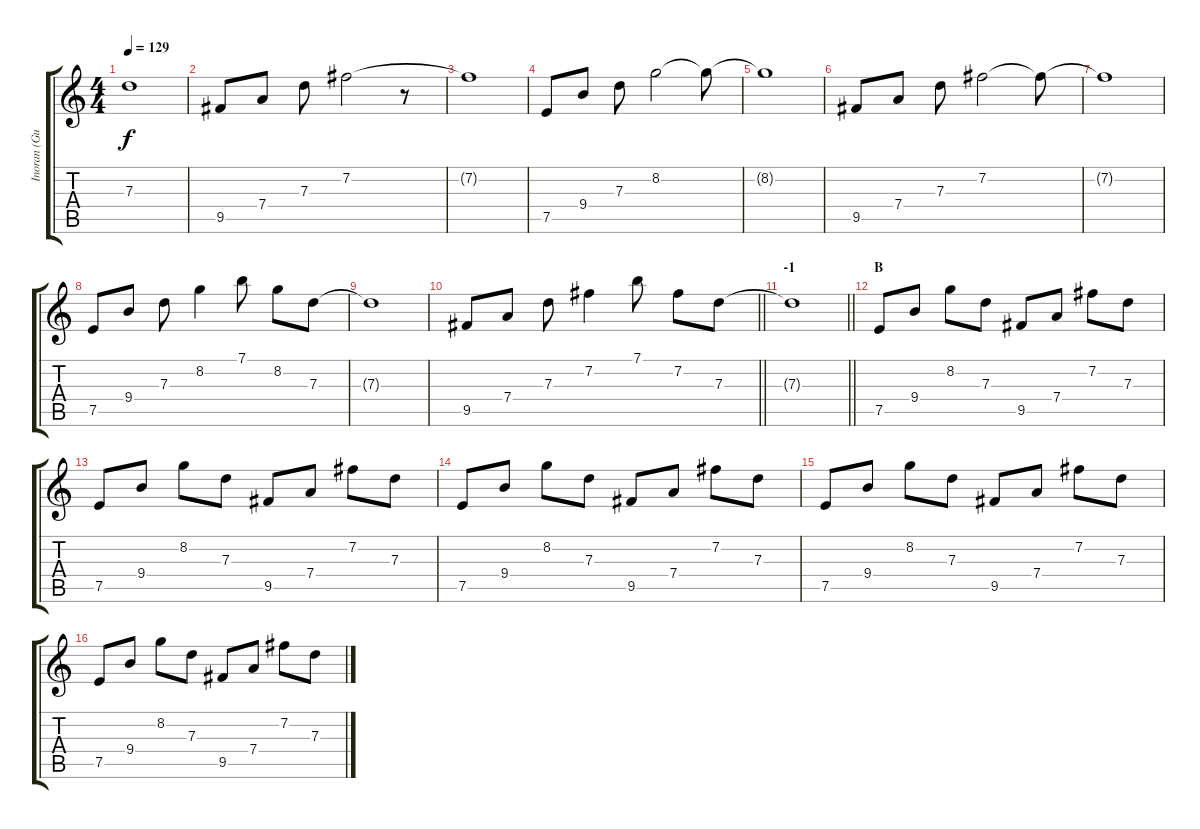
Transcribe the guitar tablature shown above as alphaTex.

\track ("Inoran (Guitar 3)" "Inoran (Gu") {instrument distortionguitar}
\staff {score tabs}
\tuning (E4 B3 G3 D3 A2 E2) {hide}
\ts (4 4)
\tempo 129
\clef g2
\ks c
7.3{t}.1{dy f} |
9.5.8 7.4.8 7.3.8 7.2.2 r.8 |
7.2{t}.1 |
7.5.8 9.4.8 7.3.8 8.2.2 8.2{t}.8 |
8.2{t}.1 |
9.5.8 7.4.8 7.3.8 7.2.2 7.2{t}.8 |
7.2{t}.1 |
7.5.8 9.4.8 7.3.8 8.2.4 7.1.8 8.2.8 7.3.8 |
7.3{t}.1 |
\barLineRight lightlight
9.5.8 7.4.8 7.3.8 7.2.4 7.1.8 7.2.8 7.3.8 |
\section ("" "-1")
\barLineRight lightlight
7.3{t}.1 |
\section ("" "B")
7.5.8 9.4.8 8.2.8 7.3.8 9.5.8 7.4.8 7.2.8 7.3.8 |
7.5.8 9.4.8 8.2.8 7.3.8 9.5.8 7.4.8 7.2.8 7.3.8 |
7.5.8 9.4.8 8.2.8 7.3.8 9.5.8 7.4.8 7.2.8 7.3.8 |
7.5.8 9.4.8 8.2.8 7.3.8 9.5.8 7.4.8 7.2.8 7.3.8 |
7.5.8 9.4.8 8.2.8 7.3.8 9.5.8 7.4.8 7.2.8 7.3.8
